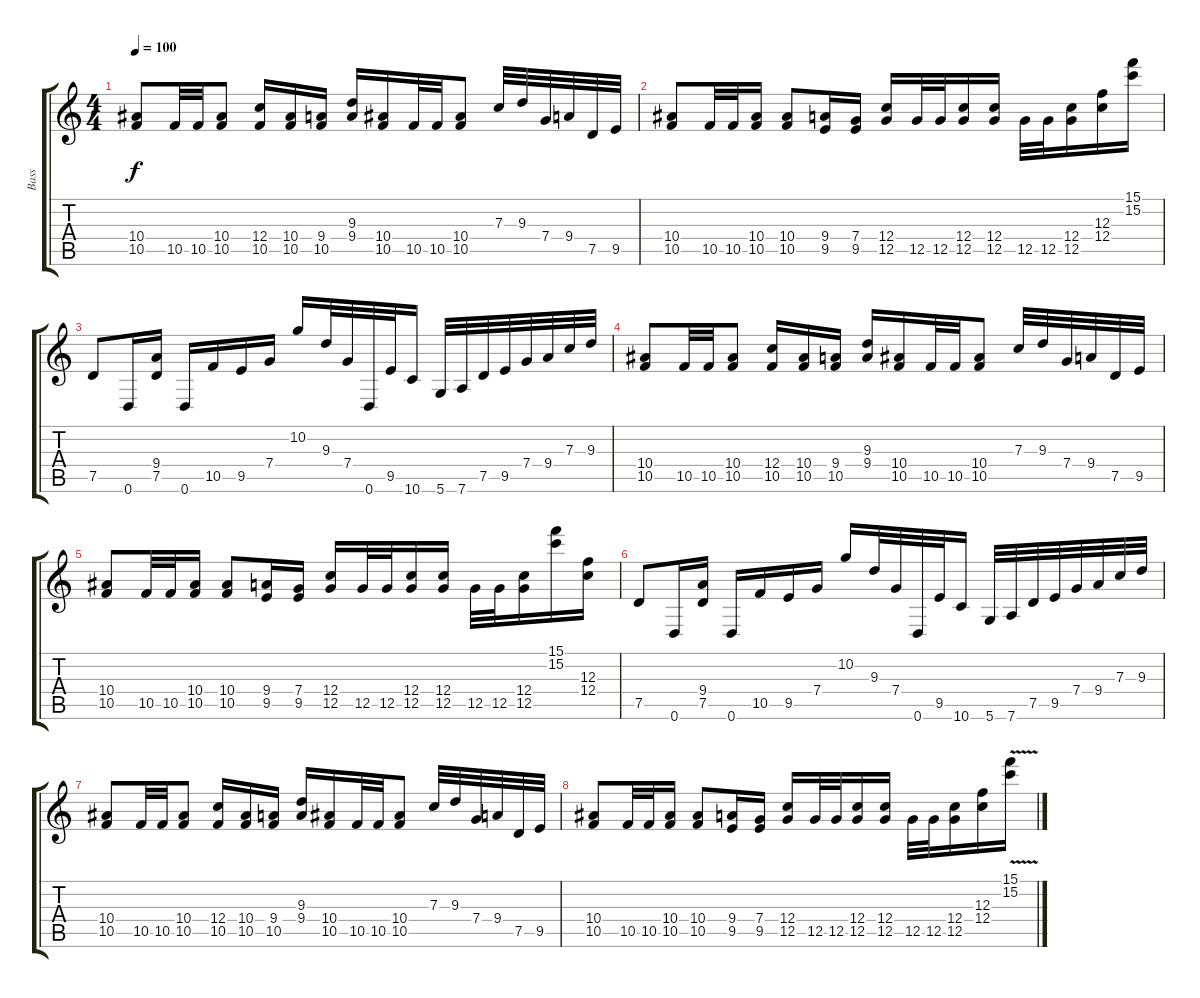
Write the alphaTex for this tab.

\track ("Bass" "Bass") {instrument electricbassfinger}
\staff {score tabs}
\tuning (D4 A3 F3 C3 G2 D2) {hide}
\ts (4 4)
\tempo 100
\clef g2
\ks c
(10.4 10.5).8{dy f} 10.5.32 10.5.32 (10.4 10.5).8 (12.4 10.5).16 (10.4 10.5).16 (9.4 10.5).16 (9.3 9.4).16 (10.4 10.5).16 10.5.32 10.5.32 (10.4 10.5).8 7.3.32 9.3.32 7.4.32 9.4.32 7.5.32 9.5.32 |
(10.4 10.5).8 10.5.32 10.5.32 (10.4 10.5).16 (10.4 10.5).8 (9.4 9.5).16 (7.4 9.5).16 (12.4 12.5).16 12.5.32 12.5.32 (12.4 12.5).16 (12.4 12.5).16 12.5.32 12.5.32 (12.4 12.5).16 (12.3 12.4).16 (15.1 15.2).16 |
7.5.8 0.6.16 (9.4 7.5).16 0.6.16 10.5.16 9.5.16 7.4.16 10.2.16 9.3.32 7.4.32 0.6.32 9.5.32 10.6.16 5.6.32 7.6.32 7.5.32 9.5.32 7.4.32 9.4.32 7.3.32 9.3.32 |
(10.4 10.5).8 10.5.32 10.5.32 (10.4 10.5).8 (12.4 10.5).16 (10.4 10.5).16 (9.4 10.5).16 (9.3 9.4).16 (10.4 10.5).16 10.5.32 10.5.32 (10.4 10.5).8 7.3.32 9.3.32 7.4.32 9.4.32 7.5.32 9.5.32 |
(10.4 10.5).8 10.5.32 10.5.32 (10.4 10.5).16 (10.4 10.5).8 (9.4 9.5).16 (7.4 9.5).16 (12.4 12.5).16 12.5.32 12.5.32 (12.4 12.5).16 (12.4 12.5).16 12.5.32 12.5.32 (12.4 12.5).16 (15.1 15.2).16 (12.3 12.4).16 |
7.5.8 0.6.16 (9.4 7.5).16 0.6.16 10.5.16 9.5.16 7.4.16 10.2.16 9.3.32 7.4.32 0.6.32 9.5.32 10.6.16 5.6.32 7.6.32 7.5.32 9.5.32 7.4.32 9.4.32 7.3.32 9.3.32 |
(10.4 10.5).8 10.5.32 10.5.32 (10.4 10.5).8 (12.4 10.5).16 (10.4 10.5).16 (9.4 10.5).16 (9.3 9.4).16 (10.4 10.5).16 10.5.32 10.5.32 (10.4 10.5).8 7.3.32 9.3.32 7.4.32 9.4.32 7.5.32 9.5.32 |
(10.4 10.5).8 10.5.32 10.5.32 (10.4 10.5).16 (10.4 10.5).8 (9.4 9.5).16 (7.4 9.5).16 (12.4 12.5).16 12.5.32 12.5.32 (12.4 12.5).16 (12.4 12.5).16 12.5.32 12.5.32 (12.4 12.5).16 (12.3 12.4).16 (15.1{v} 15.2{v}).16
